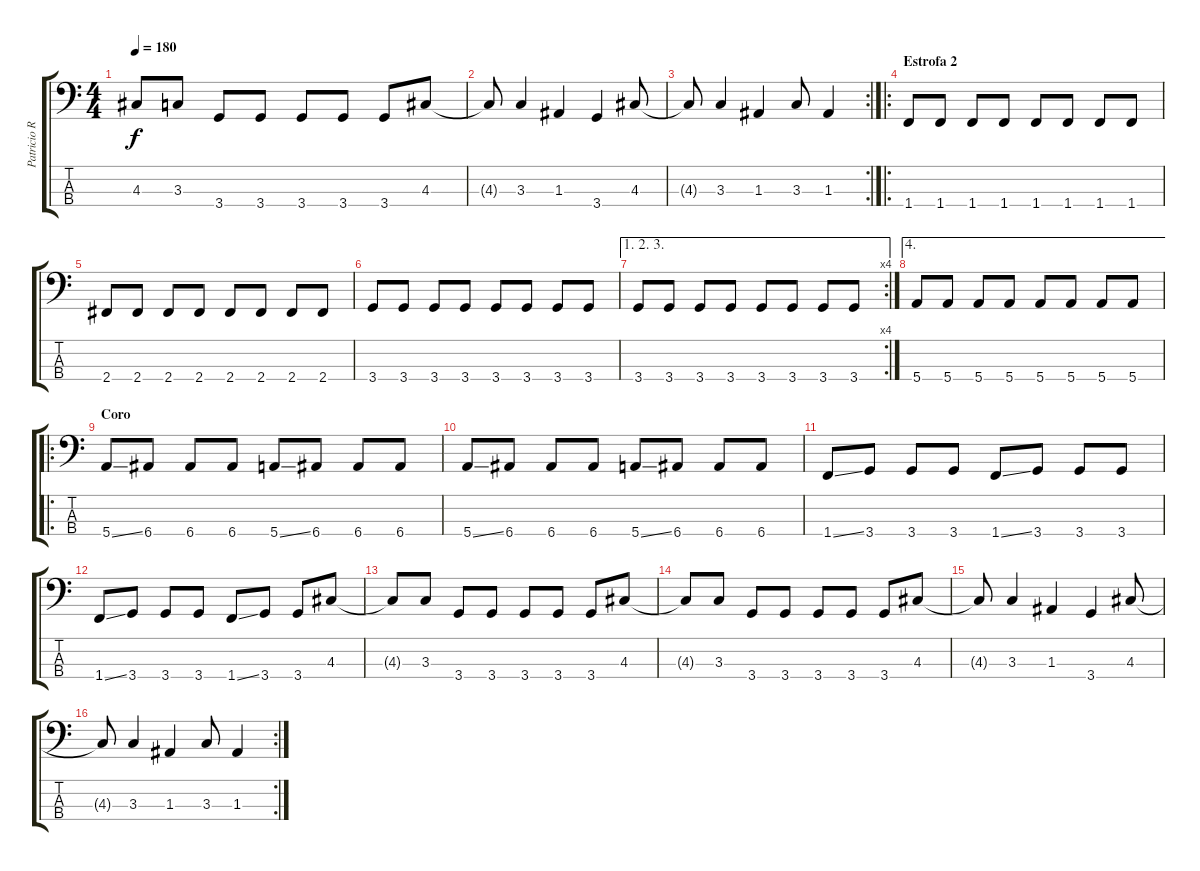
\track ("Patricio Romero (bajo)" "Patricio R") {instrument electricbassfinger}
\staff {score tabs}
\tuning (G2 D2 A1 E1) {hide}
\ts (4 4)
\tempo 180
\clef f4
\ks c
4.3{t}.8{dy f} 3.3.8 3.4.8 3.4.8 3.4.8 3.4.8 3.4.8 4.3.8 |
4.3{t}.8 3.3.4 1.3.4 3.4.4 4.3.8 |
\rc 2
4.3{t}.8 3.3.4 1.3.4 3.3.8 1.3.4 |
\ro
\section ("" "Estrofa 2")
1.4.8 1.4.8 1.4.8 1.4.8 1.4.8 1.4.8 1.4.8 1.4.8 |
2.4.8 2.4.8 2.4.8 2.4.8 2.4.8 2.4.8 2.4.8 2.4.8 |
3.4.8 3.4.8 3.4.8 3.4.8 3.4.8 3.4.8 3.4.8 3.4.8 |
\ae (1 2 3)
\rc 4
3.4.8 3.4.8 3.4.8 3.4.8 3.4.8 3.4.8 3.4.8 3.4.8 |
\ae 4
5.4.8 5.4.8 5.4.8 5.4.8 5.4.8 5.4.8 5.4.8 5.4.8 |
\ro
\section ("" "Coro")
5.4{ss}.8 6.4.8 6.4.8 6.4.8 5.4{ss}.8 6.4.8 6.4.8 6.4.8 |
5.4{ss}.8 6.4.8 6.4.8 6.4.8 5.4{ss}.8 6.4.8 6.4.8 6.4.8 |
1.4{ss}.8 3.4.8 3.4.8 3.4.8 1.4{ss}.8 3.4.8 3.4.8 3.4.8 |
1.4{ss}.8 3.4.8 3.4.8 3.4.8 1.4{ss}.8 3.4.8 3.4.8 4.3.8 |
4.3{t}.8 3.3.8 3.4.8 3.4.8 3.4.8 3.4.8 3.4.8 4.3.8 |
4.3{t}.8 3.3.8 3.4.8 3.4.8 3.4.8 3.4.8 3.4.8 4.3.8 |
4.3{t}.8 3.3.4 1.3.4 3.4.4 4.3.8 |
\rc 2
4.3{t}.8 3.3.4 1.3.4 3.3.8 1.3.4
